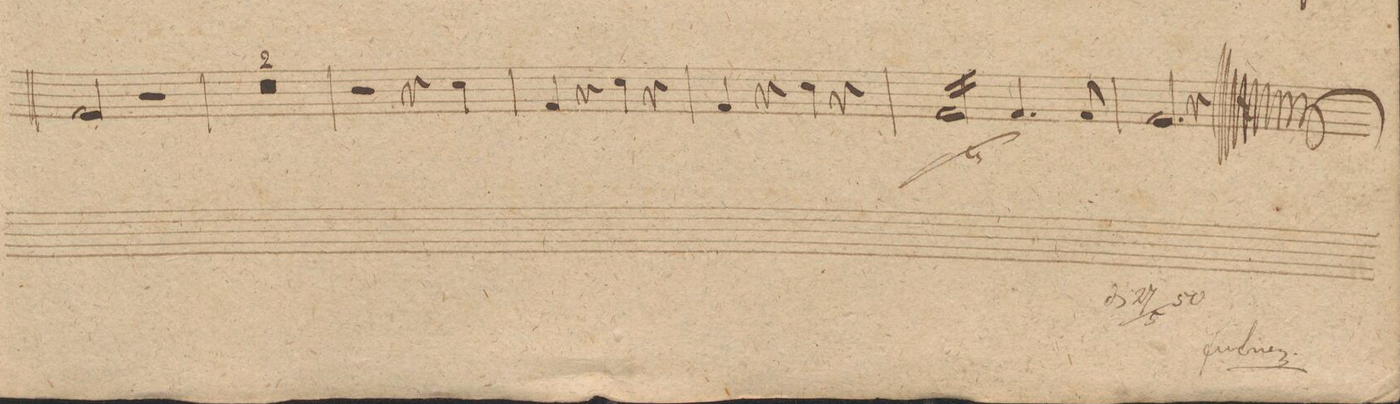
**kern	**dynam
*I"Tympano.	*
*clefF4	*
*k[]	*
*met(c|)	*
*M2/2	*
2AA/	.
2r	.
=87	=87
0r	.
=88	=88
=89	=89
2r	.
4r	.
4E\	.
=90	=90
4AA/	.
4r	.
4E\	.
4r	.
=91	=91
4AA/	.
4r	.
4E\	.
4r	.
=92	=92
*tremolo	*
16AA/LL	f
16AA/	.
16AA/	.
16AA/	.
16AA/	.
16AA/	.
16AA/	.
16AA/JJ	.
4.AA/	.
8AA/	.
=93	=93
2.AA/	.
4r	.
==	==
*-	*-
